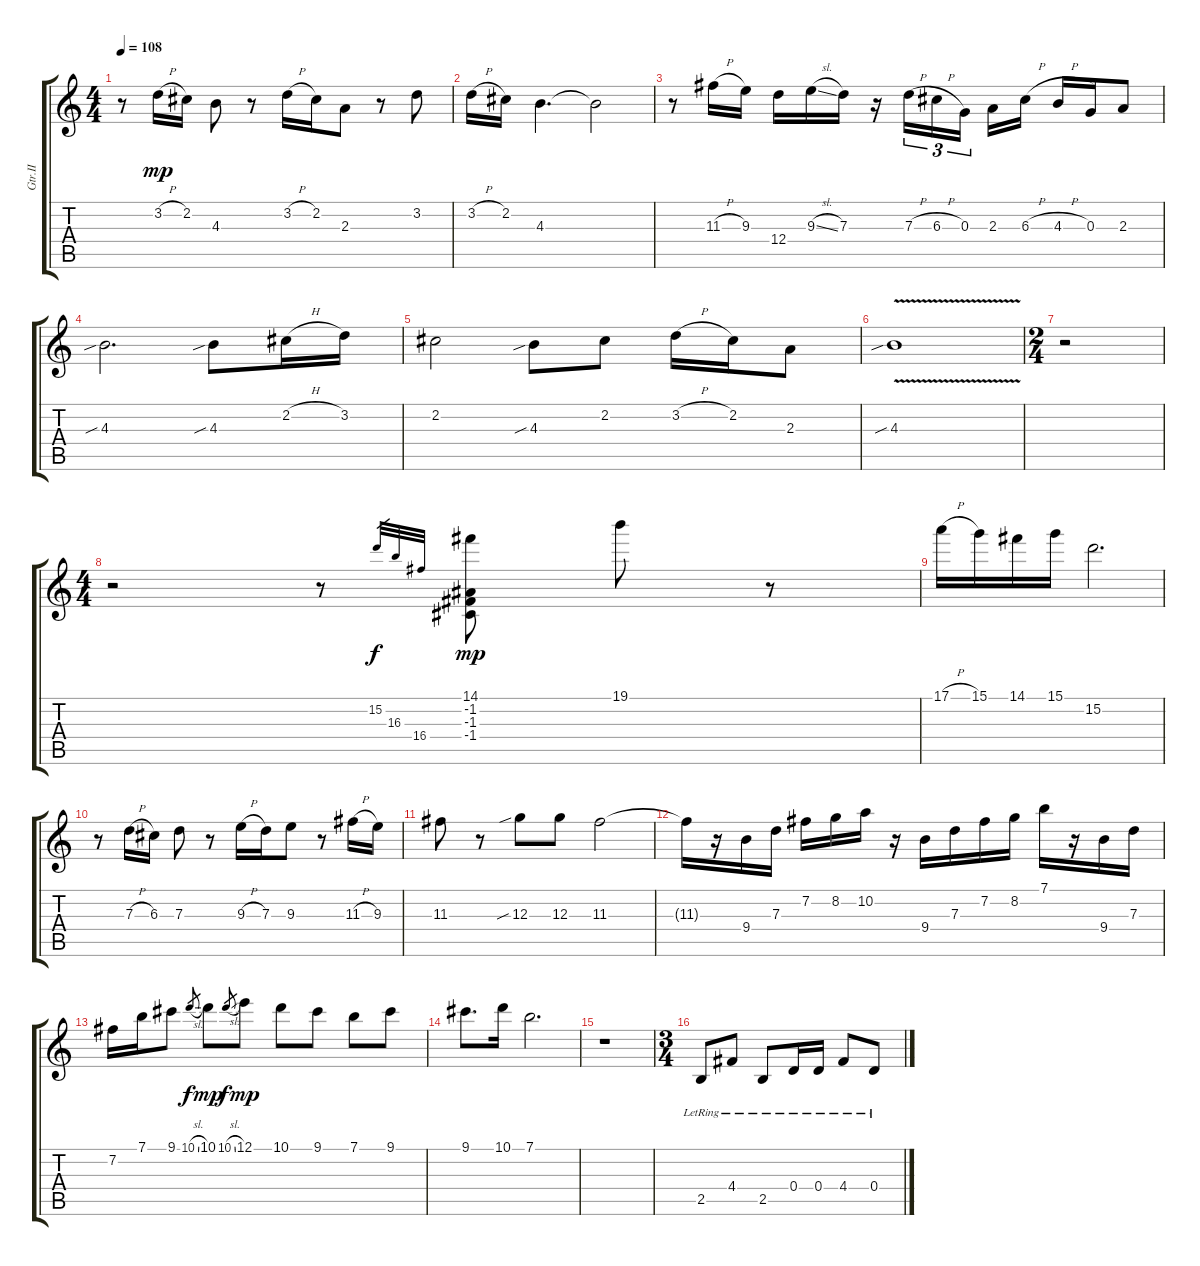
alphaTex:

\track ("Gtr.II" "Gtr.II") {instrument electricguitarclean}
\staff {score tabs}
\tuning (E4 B3 G3 D3 A2 E2) {hide}
\ts (4 4)
\tempo 108
\clef g2
\ks c
r.8{dy mp} 3.2{h}.16 2.2.16 4.3.8 r.8 3.2{h}.16 2.2.16 2.3.8 r.8 3.2.8 |
3.2{h}.16 2.2.16 4.3.4{d} 4.3{t}.2 |
r.8 11.3{h}.16 9.3.16 12.4.16 9.3{sl}.16 7.3.16 r.16 7.3{h}.16{tu (3 2)} 6.3{h}.16{tu (3 2)} 0.3.16{tu (3 2) beam splitsecondary} 2.3.16 6.3{h}.16 4.3{h}.16 0.3.16 2.3.8 |
4.3{sib}.2{d} 4.3{sib}.8 2.2{h}.16 3.2.16 |
2.2.2 4.3{sib}.8 2.2.8 3.2{h}.16 2.2.16 2.3.8 |
4.3{v sib}.1 |
\ts (2 4)
r.2 |
\ts (4 4)
r.2 r.8 15.2.32{gr dy f} 16.3.32{gr} 16.4.32{gr} (14.1 -1.2 -1.3 -1.4).8{dy mp} 19.1.8 r.8 |
17.1{h}.16 15.1.16 14.1.16 15.1.16 15.2.2{d} |
r.8 7.3{h}.16 6.3.16 7.3.8 r.8 9.3{h}.16 7.3.16 9.3.8 r.8 11.3{h}.16 9.3.16 |
11.3.8 r.8 12.3{sib}.8 12.3.8 11.3.2 |
11.3{t}.16 r.16 9.4.16 7.3.16 7.2.16 8.2.16 10.2.16 r.16 9.4.16 7.3.16 7.2.16 8.2.16 7.1.16 r.16 9.4.16 7.3.16 |
7.2.16 7.1.16 9.1.8 10.1{sl}.8{gr dy f} 10.1.8{dy mp} 10.1{sl}.8{gr dy f} 12.1.8{dy mp} 10.1.8 9.1.8 7.1.8 9.1.8 |
9.1.8{d} 10.1.16 7.1.2{d} |
r.1 |
\ts (3 4)
2.5{lr}.8 4.4{lr}.8 2.5{lr}.8 0.4{lr}.16 0.4{lr}.16 4.4{lr}.8 0.4{lr}.8
